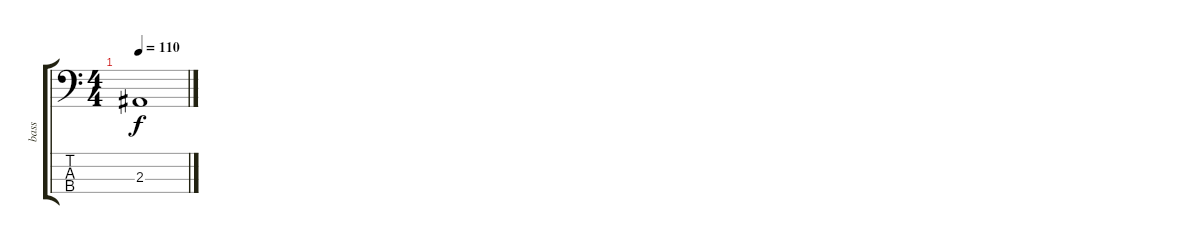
\track ("bass" "bass") {instrument electricbassfinger}
\staff {score tabs}
\tuning (Gb2 Db2 Ab1 Eb1) {hide}
\ts (4 4)
\tempo 110
\clef f4
\ks c
2.3.1{dy f}
